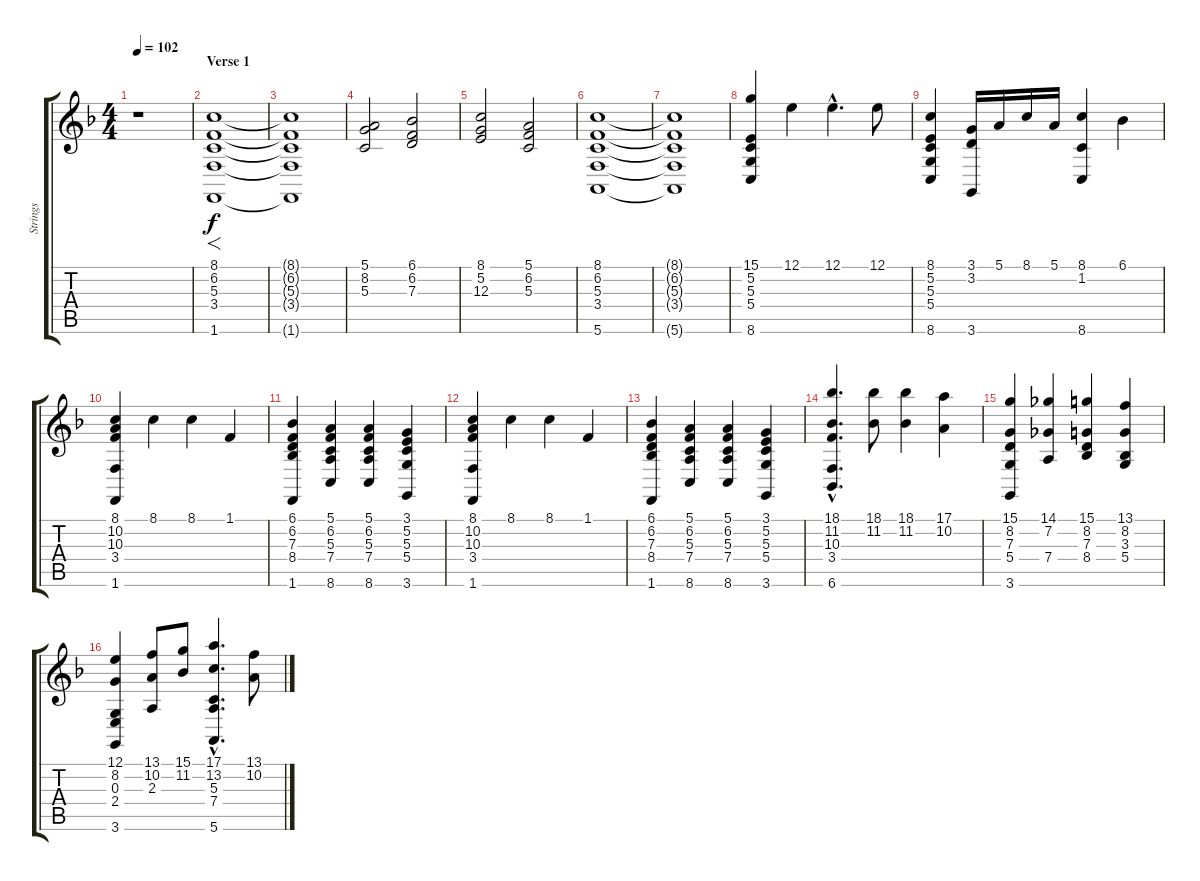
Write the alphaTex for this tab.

\track ("Strings" "Strings") {instrument stringensemble1}
\staff {score tabs}
\tuning (E4 B3 G3 D3 A2 E2) {hide}
\ts (4 4)
\tempo 102
\clef g2
\ks f
r.1{dy f instrument stringensemble1} |
\section ("" "Verse 1")
(8.1 6.2 5.3 3.4 1.6).1{f} |
(8.1{t} 6.2{t} 5.3{t} 3.4{t} 1.6{t}).1 |
(5.1 8.2 5.3).2 (6.1 6.2 7.3).2 |
(8.1 5.2 12.3).2 (5.1 6.2 5.3).2 |
(8.1 6.2 5.3 3.4 5.6).1 |
(8.1{t} 6.2{t} 5.3{t} 3.4{t} 5.6{t}).1 |
(15.1 5.2 5.3 5.4 8.6).4 12.1.4 12.1{hac}.4{d} 12.1.8 |
(8.1 5.2 5.3 5.4 8.6).4 (3.1 3.2 3.6).16 5.1.16 8.1.16 5.1.16 (8.1 1.2 8.6).4 6.1.4 |
(8.1 10.2 10.3 3.4 1.6).4 8.1.4 8.1.4 1.1.4 |
(6.1 6.2 7.3 8.4 1.6).4 (5.1 6.2 5.3 7.4 8.6).4 (5.1 6.2 5.3 7.4 8.6).4 (3.1 5.2 5.3 5.4 3.6).4 |
(8.1 10.2 10.3 3.4 1.6).4 8.1.4 8.1.4 1.1.4 |
(6.1 6.2 7.3 8.4 1.6).4 (5.1 6.2 5.3 7.4 8.6).4 (5.1 6.2 5.3 7.4 8.6).4 (3.1 5.2 5.3 5.4 3.6).4 |
(18.1{hac} 11.2{hac} 10.3 3.4 6.6{hac}).4{d} (18.1 11.2).8 (18.1 11.2).4 (17.1 10.2).4 |
(15.1 8.2 7.3 5.4 3.6).4 (14.1 7.2 7.4).4 (15.1 8.2 7.3 8.4).4 (13.1 8.2 3.3 5.4).4 |
(12.1 8.2 0.3 2.4 3.6).4 (13.1 10.2 2.3).8 (15.1 11.2).8 (17.1{hac} 13.2{hac} 5.3 7.4 5.6).4{d} (13.1 10.2).8
